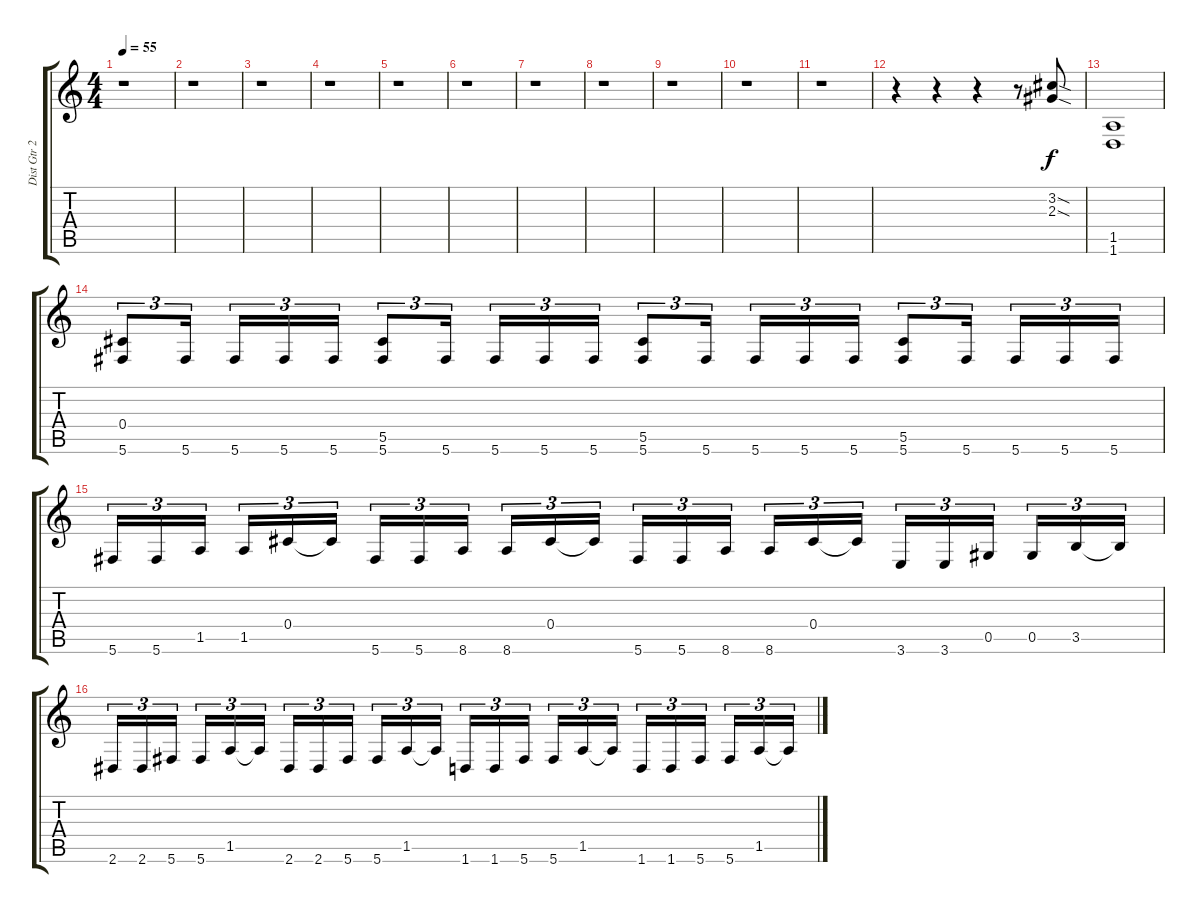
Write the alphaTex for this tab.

\track ("Dist Gtr 2" "Dist Gtr 2") {instrument distortionguitar}
\staff {score tabs}
\tuning (Eb4 Bb3 Gb3 Db3 Ab2 Db2) {hide}
\ts (4 4)
\tempo 55
\clef g2
\ks c
r.1{dy f} |
r.1 |
r.1 |
r.1 |
r.1 |
r.1 |
r.1 |
r.1 |
r.1 |
r.1 |
r.1 |
r.4 r.4 r.4 r.8 (3.2{sod} 2.3{sod}).8 |
(1.5 1.6).1{volume 14} |
(0.4 5.6).8{tu (3 2)} 5.6.16{tu (3 2)} 5.6.16{tu (3 2)} 5.6.16{tu (3 2)} 5.6.16{tu (3 2)} (5.5 5.6).8{tu (3 2)} 5.6.16{tu (3 2)} 5.6.16{tu (3 2)} 5.6.16{tu (3 2)} 5.6.16{tu (3 2)} (5.5 5.6).8{tu (3 2)} 5.6.16{tu (3 2)} 5.6.16{tu (3 2)} 5.6.16{tu (3 2)} 5.6.16{tu (3 2)} (5.5 5.6).8{tu (3 2)} 5.6.16{tu (3 2)} 5.6.16{tu (3 2)} 5.6.16{tu (3 2)} 5.6.16{tu (3 2)} |
5.6.16{tu (3 2)} 5.6.16{tu (3 2)} 1.5.16{tu (3 2)} 1.5.16{tu (3 2)} 0.4.16{tu (3 2)} 0.4{t}.16{tu (3 2)} 5.6.16{tu (3 2)} 5.6.16{tu (3 2)} 8.6.16{tu (3 2)} 8.6.16{tu (3 2)} 0.4.16{tu (3 2)} 0.4{t}.16{tu (3 2)} 5.6.16{tu (3 2)} 5.6.16{tu (3 2)} 8.6.16{tu (3 2)} 8.6.16{tu (3 2)} 0.4.16{tu (3 2)} 0.4{t}.16{tu (3 2)} 3.6.16{tu (3 2)} 3.6.16{tu (3 2)} 0.5.16{tu (3 2)} 0.5.16{tu (3 2)} 3.5.16{tu (3 2)} 3.5{t}.16{tu (3 2)} |
2.6.16{tu (3 2)} 2.6.16{tu (3 2)} 5.6.16{tu (3 2)} 5.6.16{tu (3 2)} 1.5.16{tu (3 2)} 1.5{t}.16{tu (3 2)} 2.6.16{tu (3 2)} 2.6.16{tu (3 2)} 5.6.16{tu (3 2)} 5.6.16{tu (3 2)} 1.5.16{tu (3 2)} 1.5{t}.16{tu (3 2)} 1.6.16{tu (3 2)} 1.6.16{tu (3 2)} 5.6.16{tu (3 2)} 5.6.16{tu (3 2)} 1.5.16{tu (3 2)} 1.5{t}.16{tu (3 2)} 1.6.16{tu (3 2)} 1.6.16{tu (3 2)} 5.6.16{tu (3 2)} 5.6.16{tu (3 2)} 1.5.16{tu (3 2)} 1.5{t}.16{tu (3 2)}
